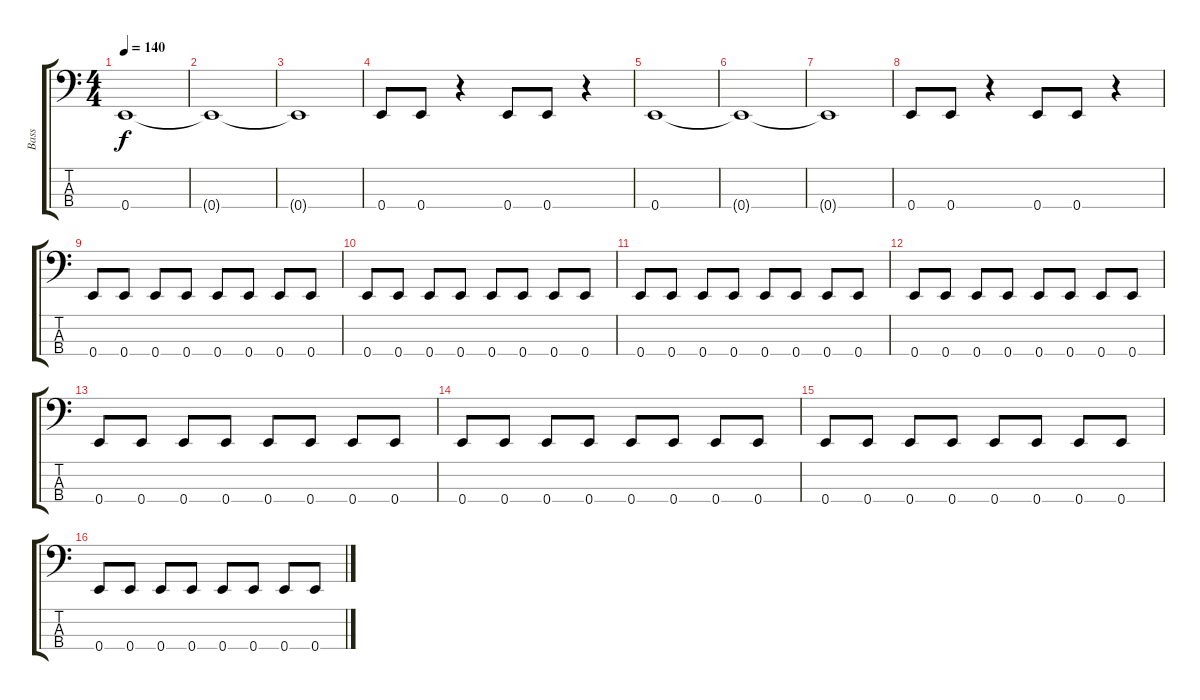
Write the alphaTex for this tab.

\track ("Bass" "Bass") {instrument electricbassfinger}
\staff {score tabs}
\tuning (G2 D2 A1 E1) {hide}
\ts (4 4)
\tempo 140
\clef f4
\ks c
0.4.1{dy f} |
0.4{t}.1 |
0.4{t}.1 |
0.4.8 0.4.8 r.4 0.4.8 0.4.8 r.4 |
0.4.1 |
0.4{t}.1 |
0.4{t}.1 |
0.4.8 0.4.8 r.4 0.4.8 0.4.8 r.4 |
0.4.8 0.4.8 0.4.8 0.4.8 0.4.8 0.4.8 0.4.8 0.4.8 |
0.4.8 0.4.8 0.4.8 0.4.8 0.4.8 0.4.8 0.4.8 0.4.8 |
0.4.8 0.4.8 0.4.8 0.4.8 0.4.8 0.4.8 0.4.8 0.4.8 |
0.4.8 0.4.8 0.4.8 0.4.8 0.4.8 0.4.8 0.4.8 0.4.8 |
0.4.8 0.4.8 0.4.8 0.4.8 0.4.8 0.4.8 0.4.8 0.4.8 |
0.4.8 0.4.8 0.4.8 0.4.8 0.4.8 0.4.8 0.4.8 0.4.8 |
0.4.8 0.4.8 0.4.8 0.4.8 0.4.8 0.4.8 0.4.8 0.4.8 |
0.4.8 0.4.8 0.4.8 0.4.8 0.4.8 0.4.8 0.4.8 0.4.8
